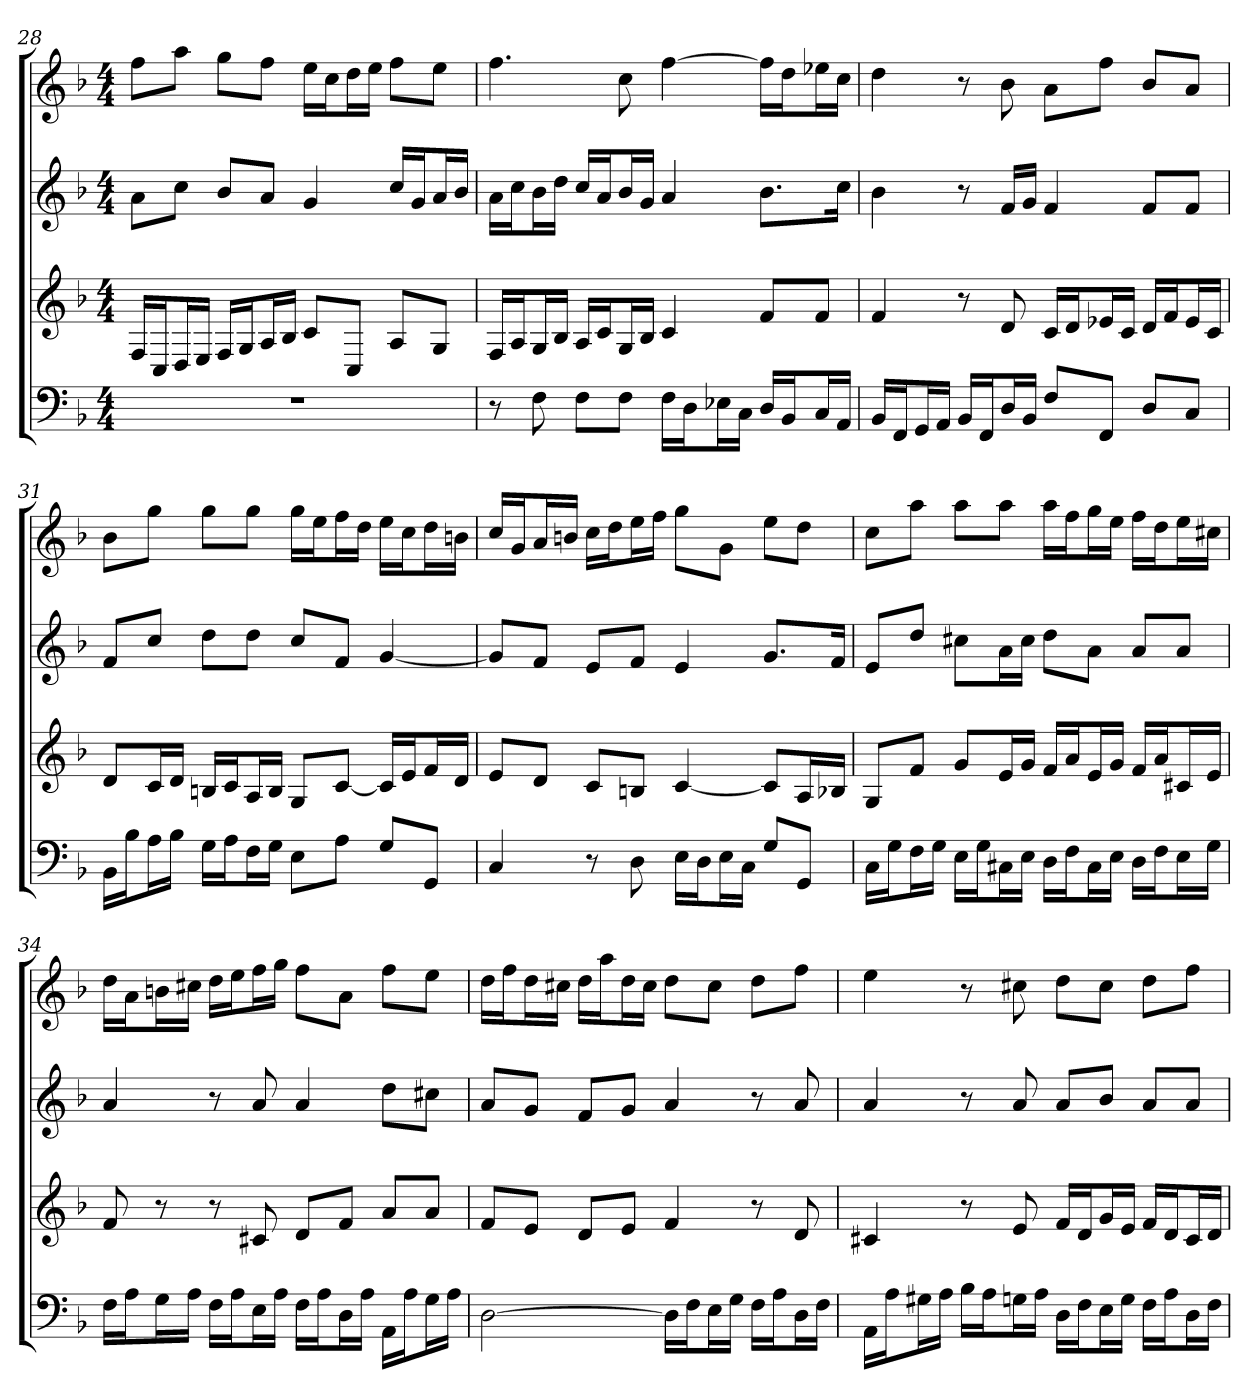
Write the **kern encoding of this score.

**kern	**kern	**kern	**kern
*part4	*part3	*part2	*part1
*staff4	*staff3	*staff2	*staff1
*k[b-]	*k[b-]	*k[b-]	*k[b-]
*M4/4	*M4/4	*M4/4	*M4/4
=28	=28	=28	=28
1r	16FLL	8aL	8ffL
.	16CJ	.	.
.	16DL	8ccJ	8aaJ
.	16EJJ	.	.
.	16FLL	8b-L	8ggL
.	16GJ	.	.
.	16AL	8aJ	8ffJ
.	16B-JJ	.	.
.	8cL	4g	16eeLL
.	.	.	16ccJ
.	8CJ	.	16ddL
.	.	.	16eeJJ
.	8AL	16ccLL	8ffL
.	.	16gJ	.
.	8GJ	16aL	8eeJ
.	.	16b-JJ	.
=29	=29	=29	=29
8r	16FLL	16aLL	4.ff
.	16AJ	16ccJ	.
8F	16GL	16b-L	.
.	16B-JJ	16ddJJ	.
8FL	16ALL	16ccLL	.
.	16cJ	16aJ	.
8FJ	16GL	16b-L	8cc
.	16B-JJ	16gJJ	.
16FLL	4c	4a	[4ff
16DJ	.	.	.
16E-XL	.	.	.
16CJJ	.	.	.
16DLL	8fL	8.b-L	16ffLL]
16BB-J	.	.	16ddJ
16CL	8fJ	.	16ee-XL
16AAJJ	.	16ccJk	16ccJJ
=30	=30	=30	=30
16BB-LL	4f	4b-	4dd
16FFJ	.	.	.
16GGL	.	.	.
16AAJJ	.	.	.
16BB-LL	8r	8r	8r
16FFJ	.	.	.
16DL	8d	16fLL	8b-
16BB-JJ	.	16gJJ	.
8FL	16cLL	4f	8aL
.	16dJ	.	.
8FFJ	16e-XL	.	8ffJ
.	16cJJ	.	.
8DL	16dLL	8fL	8b-L
.	16fJ	.	.
8CJ	16e-L	8fJ	8aJ
.	16cJJ	.	.
=31	=31	=31	=31
16BB-LL	8dL	8fL	8b-L
16B-J	.	.	.
16AL	16cL	8ccJ	8ggJ
16B-JJ	16dJJ	.	.
16GLL	16BnLL	8ddL	8ggL
16AJ	16cJ	.	.
16FL	16AL	8ddJ	8ggJ
16GJJ	16BJJ	.	.
8EL	8GL	8ccL	16ggLL
.	.	.	16eeJ
8AJ	[8cJ	8fJ	16ffL
.	.	.	16ddJJ
8GL	16cLL]	[4g	16eeLL
.	16eJ	.	16ccJ
8GGJ	16fL	.	16ddL
.	16dJJ	.	16bnJJ
=32	=32	=32	=32
4C	8eL	8gL]	16ccLL
.	.	.	16gJ
.	8dJ	8fJ	16aL
.	.	.	16bnJJ
8r	8cL	8eL	16ccLL
.	.	.	16ddJ
8D	8BnJ	8fJ	16eeL
.	.	.	16ffJJ
16ELL	[4c	4e	8ggL
16DJ	.	.	.
16EL	.	.	8gJ
16CJJ	.	.	.
8GL	8cL]	8.gL	8eeL
8GGJ	16AL	.	8ddJ
.	16B-XJJ	16fJk	.
=33	=33	=33	=33
16CLL	8GL	8eL	8ccL
16GJ	.	.	.
16FL	8fJ	8ddJ	8aaJ
16GJJ	.	.	.
16ELL	8gL	8cc#XL	8aaL
16GJ	.	.	.
16C#XL	16eL	16aL	8aaJ
16EJJ	16gJJ	16cc#JJ	.
16DLL	16fLL	8ddL	16aaLL
16FJ	16aJ	.	16ffJ
16C#L	16eL	8aJ	16ggL
16EJJ	16gJJ	.	16eeJJ
16DLL	16fLL	8aL	16ffLL
16FJ	16aJ	.	16ddJ
16EL	16c#XL	8aJ	16eeL
16GJJ	16eJJ	.	16cc#XJJ
=34	=34	=34	=34
16FLL	8f	4a	16ddLL
16AJ	.	.	16aJ
16GL	8r	.	16bnL
16AJJ	.	.	16cc#XJJ
16FLL	8r	8r	16ddLL
16AJ	.	.	16eeJ
16EL	8c#X	8a	16ffL
16AJJ	.	.	16ggJJ
16FLL	8dL	4a	8ffL
16AJ	.	.	.
16DL	8fJ	.	8aJ
16AJJ	.	.	.
16AALL	8aL	8ddL	8ffL
16AJ	.	.	.
16GL	8aJ	8cc#XJ	8eeJ
16AJJ	.	.	.
=35	=35	=35	=35
[2D	8fL	8aL	16ddLL
.	.	.	16ffJ
.	8eJ	8gJ	16ddL
.	.	.	16cc#XJJ
.	8dL	8fL	16ddLL
.	.	.	16aaJ
.	8eJ	8gJ	16ddL
.	.	.	16cc#JJ
16DLL]	4f	4a	8ddL
16FJ	.	.	.
16EL	.	.	8cc#J
16GJJ	.	.	.
16FLL	8r	8r	8ddL
16AJ	.	.	.
16DL	8d	8a	8ffJ
16FJJ	.	.	.
=36	=36	=36	=36
16AALL	4c#X	4a	4ee
16AJ	.	.	.
16G#XL	.	.	.
16AJJ	.	.	.
16B-LL	8r	8r	8r
16AJ	.	.	.
16GnL	8e	8a	8cc#X
16AJJ	.	.	.
16DLL	16fLL	8aL	8ddL
16FJ	16dJ	.	.
16EL	16gL	8b-J	8cc#J
16GJJ	16eJJ	.	.
16FLL	16fLL	8aL	8ddL
16AJ	16dJ	.	.
16DL	16c#L	8aJ	8ffJ
16FJJ	16dJJ	.	.
=	=	=	=
*-	*-	*-	*-
